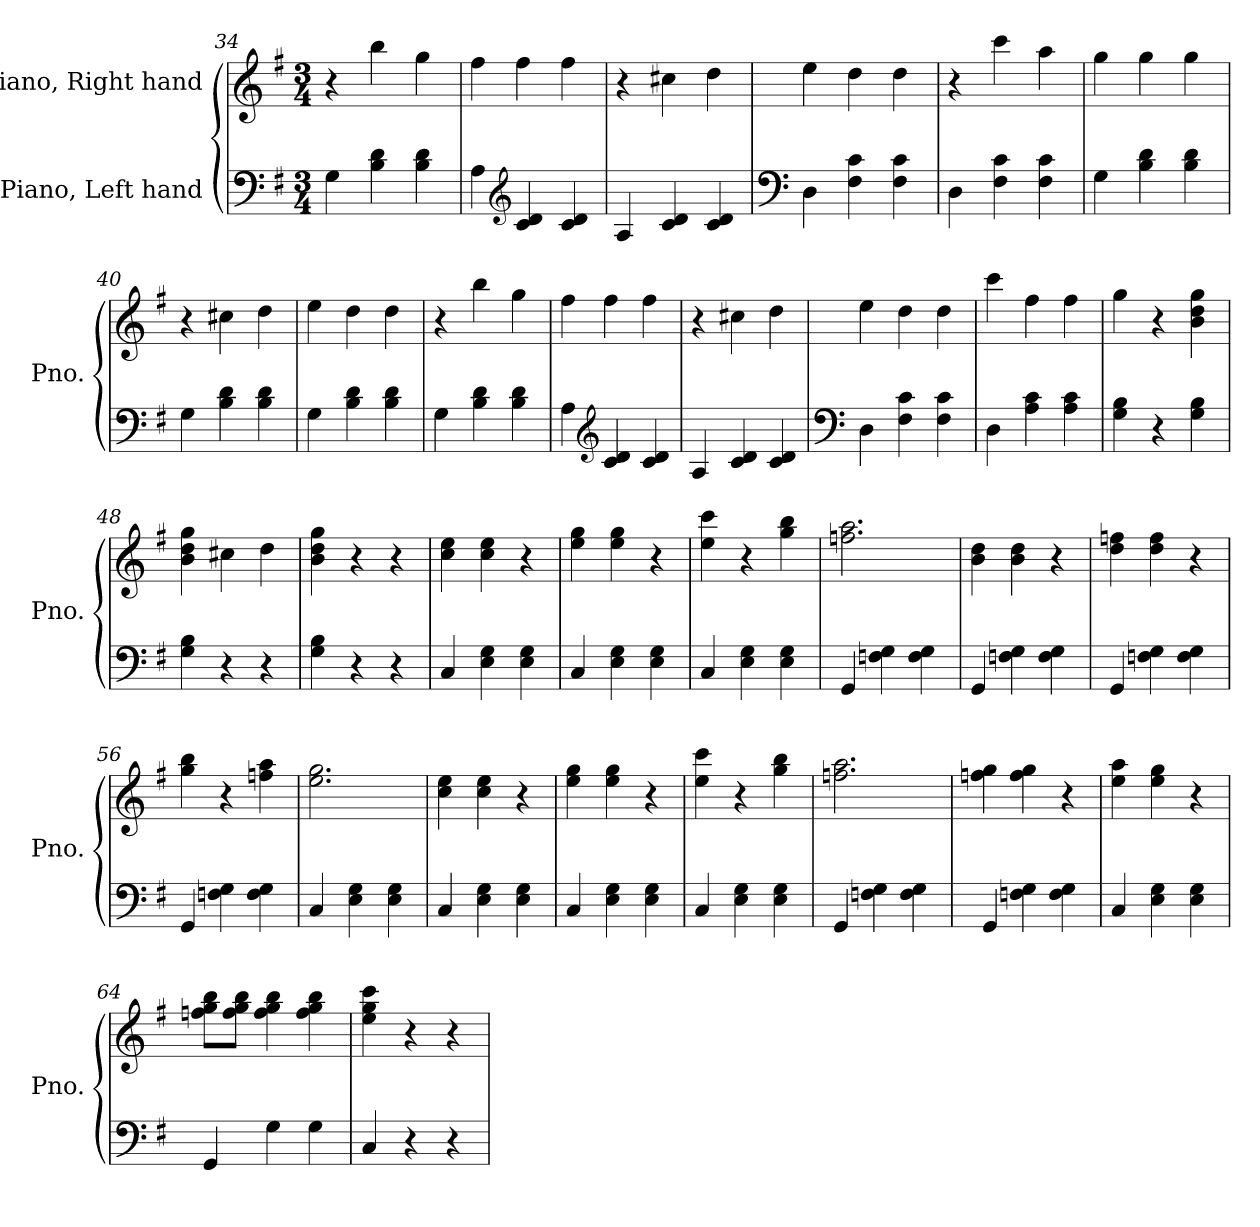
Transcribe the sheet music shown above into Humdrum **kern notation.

**kern	**kern
*part2	*part1
*staff2	*staff1
*I"Piano, Left hand	*I"Piano, Right hand
*I'Pno.	*I'Pno.
*clefF4	*clefG2
*k[f#]	*k[f#]
*M3/4	*M3/4
=34	=34
4G\	4r
4B\ 4d\	4bb\
4B\ 4d\	4gg\
=35	=35
4A\	4ff#\
*clefG2	*
4c/ 4d/	4ff#\
4c/ 4d/	4ff#\
=36	=36
4A/	4r
4c/ 4d/	4cc#X\
4c/ 4d/	4dd\
=37	=37
*clefF4	*
4D\	4ee\
4F#\ 4c\	4dd\
4F#\ 4c\	4dd\
=38	=38
4D\	4r
4F#\ 4c\	4ccc\
4F#\ 4c\	4aa\
!!LO:LB:g=z
=39	=39
4G\	4gg\
4B\ 4d\	4gg\
4B\ 4d\	4gg\
=40	=40
4G\	4r
4B\ 4d\	4cc#X\
4B\ 4d\	4dd\
=41	=41
4G\	4ee\
4B\ 4d\	4dd\
4B\ 4d\	4dd\
=42	=42
4G\	4r
4B\ 4d\	4bb\
4B\ 4d\	4gg\
=43	=43
4A\	4ff#\
*clefG2	*
4c/ 4d/	4ff#\
4c/ 4d/	4ff#\
=44	=44
4A/	4r
4c/ 4d/	4cc#X\
4c/ 4d/	4dd\
=45	=45
*clefF4	*
4D\	4ee\
4F#\ 4c\	4dd\
4F#\ 4c\	4dd\
=46	=46
4D\	4ccc\
4A\ 4c\	4ff#\
4A\ 4c\	4ff#\
!!LO:PB:g=z
=47	=47
4G\ 4B\	4gg\
4r	4r
4G\ 4B\	4b\ 4dd\ 4gg\
=48	=48
4G\ 4B\	4b\ 4dd\ 4gg\
4r	4cc#X\
4r	4dd\
=49	=49
4G\ 4B\	4b\ 4dd\ 4gg\
4r	4r
4r	4r
=50	=50
4C/	4cc\ 4ee\
4E\ 4G\	4cc\ 4ee\
4E\ 4G\	4r
=51	=51
4C/	4ee\ 4gg\
4E\ 4G\	4ee\ 4gg\
4E\ 4G\	4r
=52	=52
4C/	4ee\ 4ccc\
4E\ 4G\	4r
4E\ 4G\	4gg\ 4bb\
=53	=53
4GG/	2.ffn\ 2.aa\
4Fn\ 4G\	.
4F\ 4G\	.
=54	=54
4GG/	4b\ 4dd\
4Fn\ 4G\	4b\ 4dd\
4F\ 4G\	4r
=55	=55
4GG/	4dd\ 4ffn\
4Fn\ 4G\	4dd\ 4ff\
4F\ 4G\	4r
!!LO:LB:g=z
=56	=56
4GG/	4gg\ 4bb\
4Fn\ 4G\	4r
4F\ 4G\	4ffn\ 4aa\
=57	=57
4C/	2.ee\ 2.gg\
4E\ 4G\	.
4E\ 4G\	.
=58	=58
4C/	4cc\ 4ee\
4E\ 4G\	4cc\ 4ee\
4E\ 4G\	4r
=59	=59
4C/	4ee\ 4gg\
4E\ 4G\	4ee\ 4gg\
4E\ 4G\	4r
=60	=60
4C/	4ee\ 4ccc\
4E\ 4G\	4r
4E\ 4G\	4gg\ 4bb\
=61	=61
4GG/	2.ffn\ 2.aa\
4Fn\ 4G\	.
4F\ 4G\	.
=62	=62
4GG/	4ffn\ 4gg\
4Fn\ 4G\	4ff\ 4gg\
4F\ 4G\	4r
=63	=63
4C/	4ee\ 4aa\
4E\ 4G\	4ee\ 4gg\
4E\ 4G\	4r
!!LO:LB:g=z
=64	=64
4GG/	8ffn\ 8gg\ 8bb\L
.	8ff\ 8gg\ 8bb\J
4G\	4ff\ 4gg\ 4bb\
4G\	4ff\ 4gg\ 4bb\
=65	=65
4C/	4ee\ 4gg\ 4ccc\
4r	4r
4r	4r
=	=
*-	*-
